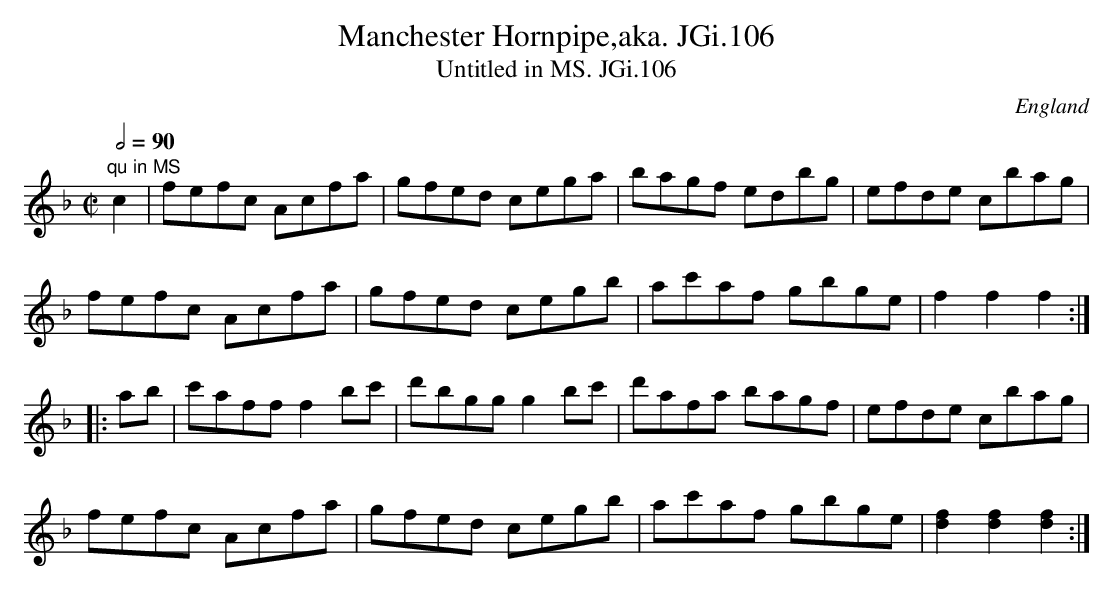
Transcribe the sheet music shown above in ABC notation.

X:1
T:Manchester Hornpipe,aka. JGi.106
T:Untitled in MS. JGi.106
O:England
M:C|
L:1/8
Q:1/2=90
K:F major
"qu in MS"c2|fefc Acfa|gfed cega|bagf edbg|efde cbag|
fefc Acfa|gfed cegb|ac'af gbge|f2f2f2:|
|:ab|c'afff2bc'|d'bggg2bc'|d'afa bagf|efde cbag|
fefc Acfa|gfed cegb|ac'af gbge|[fd]2 [fd]2[fd]2:|
